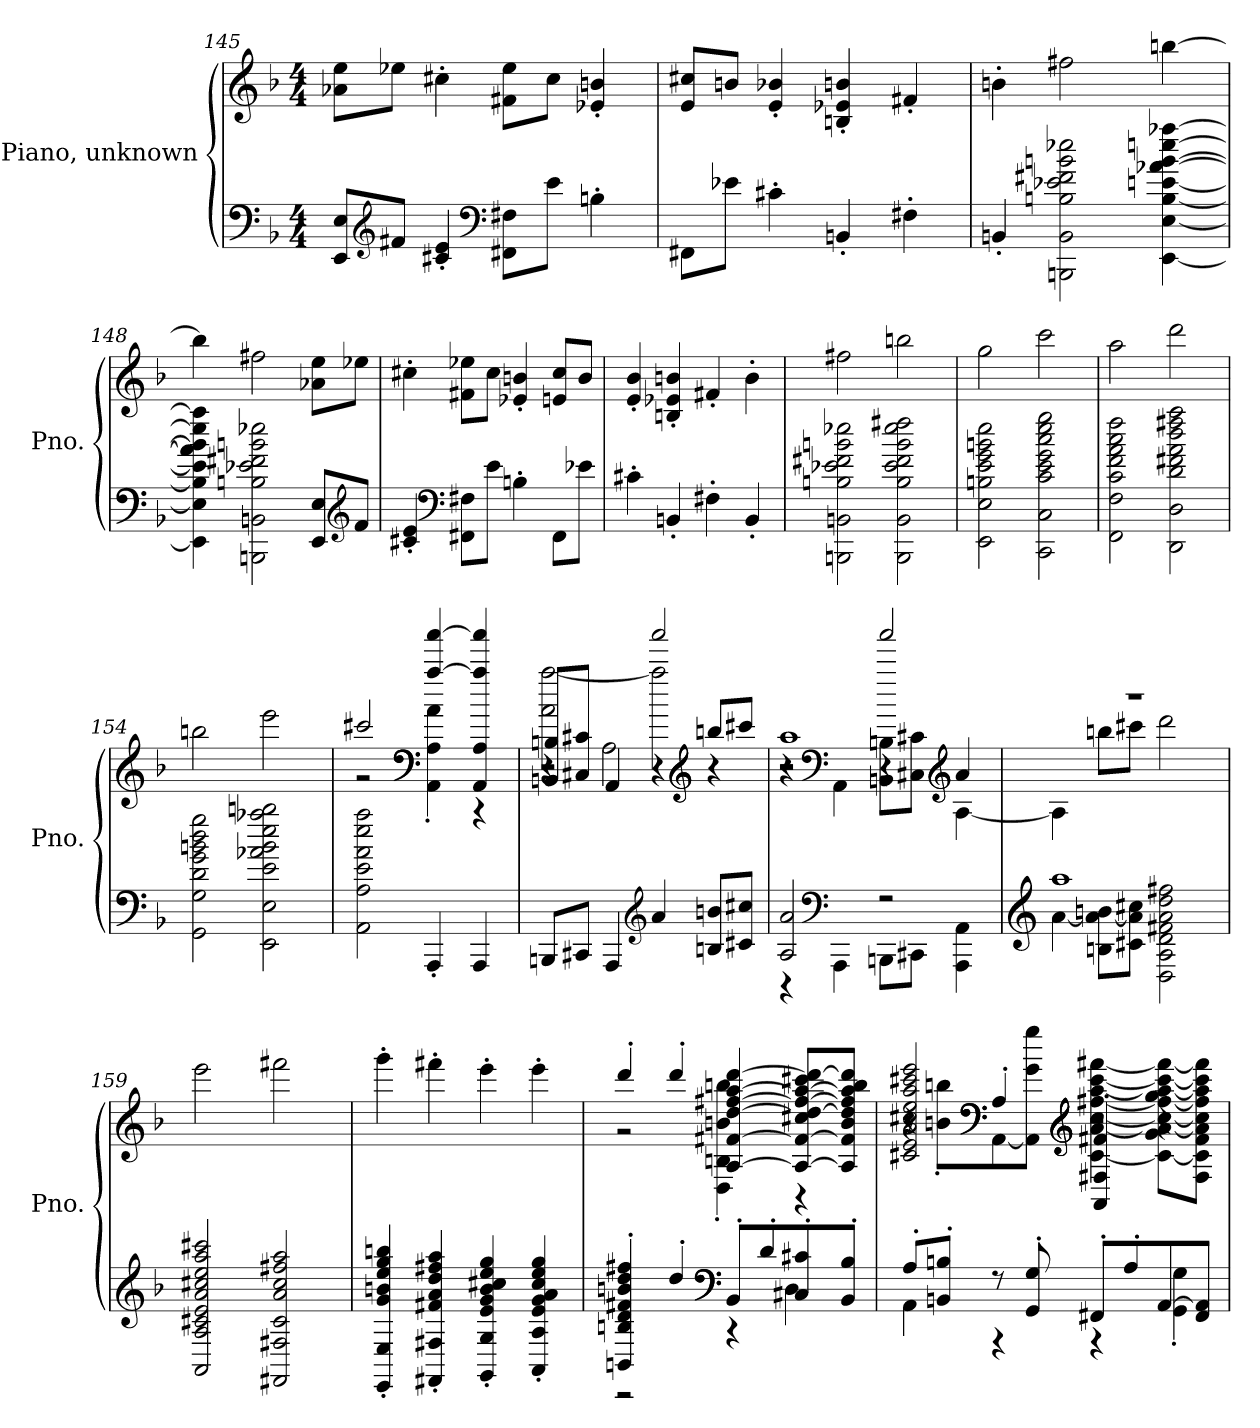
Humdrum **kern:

**kern	**kern
*part1	*part1
*staff2	*staff1
*I"Piano, unknown	*
*I'Pno.	*
*clefF4	*clefG2
*k[b-]	*k[b-]
*M4/4	*M4/4
=145	=145
8EE/ 8E/L	8a-X\ 8ee\L
*clefG2	*
8f#X/J	8ee-X\J
4c#X/' 4e/'	4cc#X'\
*clefF4	*
8FF#X\ 8F#X\L	8f#X\ 8ee-\L
8e\J	8cc#\J
4Bn'\	4e-X/' 4bn/'
=146	=146
8FF#X\L	8e/ 8cc#X/L
8e-X\J	8bn/J
4c#X'\	4e/' 4b-X/'
4BBn'/	4Bn/' 4e-X/' 4bn/'
4F#X'\	4f#X'/
!!LO:LB:g=z
=147	=147
4BBn'/	4bn'\
2BBBn\ 2BB\ 2Bn\ 2e-X\ 2f#X\ 2bn\ 2ee-X\	2ff#X\
[4EE\ [4E\ [4B\ [4en\ [4a-X\ [4b\ [4een\ [4aa-X\	[4bbn\
=148	=148
4EE\] 4E\] 4B\] 4e\] 4a-\] 4b\] 4ee\] 4aa-\]	4bb\]
2BBBn\ 2BBn\ 2Bn\ 2e-X\ 2f#X\ 2bn\ 2ee-X\	2ff#X\
8EE/ 8E/L	8a-X\ 8ee\L
*clefG2	*
8f#/J	8ee-X\J
=149	=149
4c#X/' 4e/'	4cc#X'\
*clefF4	*
8FF#X\ 8F#X\L	8f#X\ 8ee-X\L
8e\J	8cc#\J
4Bn'\	4e-X/' 4bn/'
8FF#\L	8en/ 8cc#/L
8e-X\J	8b/J
=150	=150
4c#X'\	4e/' 4b-/'
4BBn'/	4Bn/' 4e-X/' 4bn/'
4F#X'\	4f#X'/
4BB'/	4b'\
=151	=151
2BBBn\ 2BBn\ 2Bn\ 2e-X\ 2f#X\ 2bn\ 2ee-X\	2ff#X\
2BBB\ 2BB\ 2B\ 2e-\ 2f#\ 2b\ 2ee-\ 2ff#X\	2bbn\
!!LO:PB:g=z
=152	=152
2EE\ 2E\ 2Bn\ 2e\ 2g\ 2bn\ 2ee\	2gg\
2CC\ 2C\ 2c\ 2e\ 2g\ 2cc\ 2ee\ 2gg\	2ccc\
=153	=153
2FF\ 2F\ 2c\ 2f\ 2a\ 2cc\ 2ff\	2aa\
2DD\ 2D\ 2d\ 2f#X\ 2a\ 2dd\ 2ff#X\ 2aa\	2ddd\
=154	=154
2GG\ 2G\ 2d\ 2g\ 2bn\ 2dd\ 2gg\	2bbn\
2EE\ 2E\ 2e\ 2a-X\ 2b\ 2ee\ 2aa-X\ 2bbn\	2eee\
=155	=155
*	*^
2AA\ 2A\ 2e\ 2a\ 2ee\ 2aa\	2ccc#X/	2r
*	*clefF4	*
4AAA'/	[4aa/ [4aaa/	4AA\' 4A\' 4a\'
4AAA/	4AA/ 4A/ 4aa/] 4aaa/]	4r
=156	=156	=156
*	*^	*^
8BBBn/L	2r	2a\ [2aa\	8BBn/ 8Bn/L	4r
8CC#X/J	.	.	8C#X/ 8c#X/J	.
4AAA/	.	.	4AA/	2A\
*clefG2	*	*	*	*
4a/	2aaa/	2aa\]	4r	.
*	*clefG2	*	*	*
8Bn/ 8bn/L	.	.	8bbn/L	4r
8c#X/ 8cc#X/J	.	.	8ccc#X/J	.
!!LO:LB:g=z	!!	!!	!!
=157	=157	=157	=157	=157
*^	*	*	*	*
2A/ 2a/	4r	2r	1aa	2r	4r
*clefF4	*	*clefF4	*	*	*
.	4AAA\	.	.	.	4AA\
2r	8BBBn\L	2aaa/	.	4r	8BBn\ 8Bn\L
.	8CC#X\J	.	.	.	8C#X\ 8c#X\J
*	*	*clefG2	*	*	*
.	4AAA\ 4AA\	.	.	4a/	[4A\
*	*	*v	*v	*v	*v
=158	=158	=158
*clefG2	*	*
*	*	*^
1aa	[4a\	1r	4A\]
.	8Bn\ 8a\_ 8bn\L	.	8bbn\L
.	8c#X\ 8a\] 8cc#X\J	.	8ccc#X\J
.	2D\ 2A\ 2d\ 2f#X\ 2a\ 2dd\ 2ff#X\	.	2ddd\
*v	*v	*	*
*	*v	*v
=159	=159
2AA/ 2A/ 2c#X/ 2e/ 2a/ 2cc#X/ 2ee/ 2aa/ 2ccc#X/	2eee\
2FF#X/ 2F#X/ 2c#/ 2a/ 2cc#/ 2ff#X/ 2aa/	2fff#X\
=160	=160
4EE/' 4E/' 4g/' 4bn/' 4ee/' 4gg/' 4bbn/'	4ggg'\
4FF#X/' 4F#X/' 4f#X/' 4a/' 4dd/' 4ff#X/' 4aa/'	4fff#X'\
4GG/' 4G/' 4e/' 4g/' 4b/' 4cc#X/' 4ee/' 4gg/'	4eee'\
4AA/' 4A/' 4e/' 4g/' 4a/' 4cc#/' 4ee/' 4gg/'	4eee'\
!!LO:LB:g=z
=161	=161
*^	*^
4BBn/' 4Bn/' 4d/' 4f#X/' 4bn/' 4dd/' 4ff#X/'	2r	4ddd'/	2r
4dd'/	.	4ddd'/	.
*clefF4	*	*	*
8BB'/L	4r	[4A/ [4f#X/ [4dd/ [4ff#X/ [4aa/ [4ddd/	4D\' 4Bn\' 4bn\' 4bbn\'
8d'/	.	.	.
8C#X/' 8c#X/'	4D\	8A/_ 8f#/_ 8cc#X/ 8dd/_ 8ff#/_ 8aa/_ 8ccc#X/ 8ddd/_L	4r
8BB/' 8B/'J	.	8A/] 8f#/] 8b/ 8dd/] 8ff#/] 8aa/] 8bb/ 8ddd/]J	.
=162	=162	=162	=162
*	*	*	*^
8A'/L	4AA\	2c#X/ 2e/ 2a/ 2cc#X/ 2ee/ 2aa/ 2ccc#X/ 2eee/	8r	4r
8BBn/' 8Bn/'J	.	.	8bn\' 8bbn\'L	.
*	*	*clefF4	*	*
8r	4r	.	[8AA\	4A'/
8GG/' 8G/'	.	.	8AA\] 8g\ 8gg\J	.
*	*	*clefG2	*	*
8FF#X'/L	4r	2r	[4c#\ [4a\ [4cc#\ [4ff#X\ [4aa\ [4ccc#\ [4fff#X\	4AA/' 4F#X/' 4f#X/'
8A'/	.	.	.	.
[8AA/	4GG\' 4G\'	.	8c#\_ 8g\ 8a\_ 8cc#\_ 8ff#\_ 8gg\ 8aa\_ 8ccc#\_ 8fff#\_L	4r
8FF#/ 8AA/]J	.	.	8F#\ 8c#\] 8f#\ 8a\] 8cc#\] 8ff#\] 8aa\] 8ccc#\] 8fff#\]J	.
*v	*v	*	*	*
*	*v	*v	*v
=	=
*-	*-
